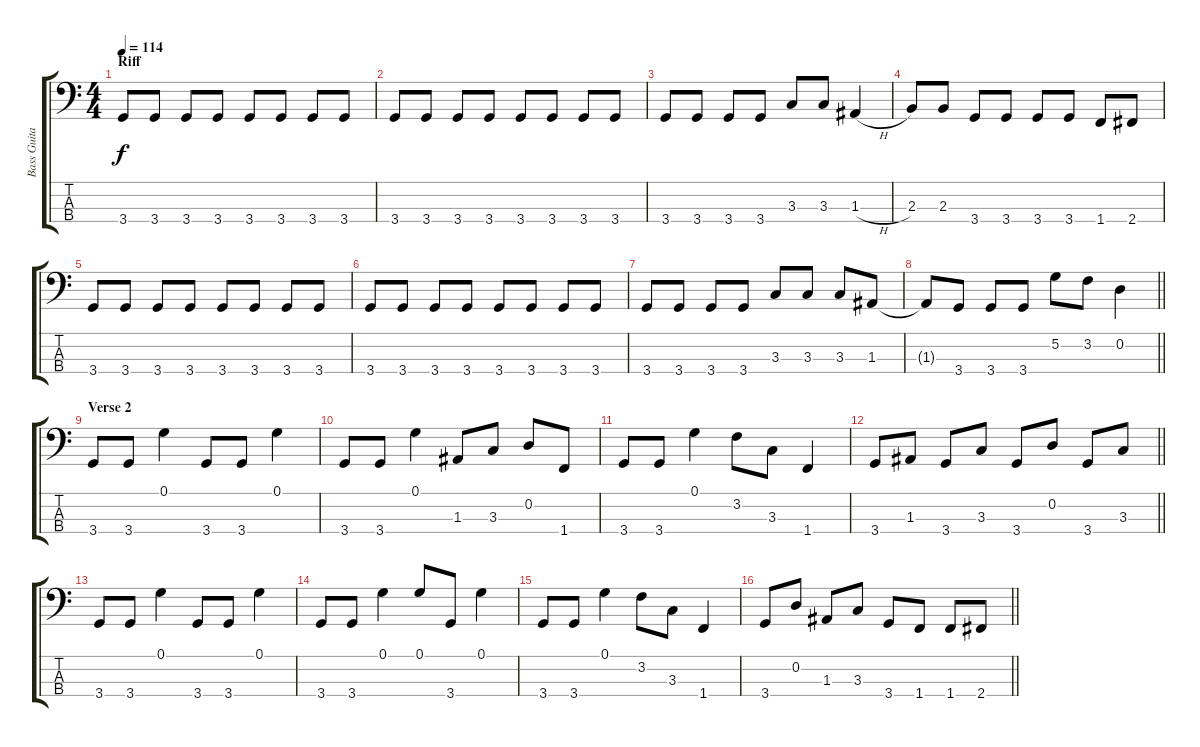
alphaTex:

\track ("Bass Guitar" "Bass Guita") {instrument electricbasspick}
\staff {score tabs}
\tuning (G2 D2 A1 E1) {hide}
\ts (4 4)
\section ("" "Riff")
\tempo 114
\clef f4
\ks c
3.4.8{dy f} 3.4.8 3.4.8 3.4.8 3.4.8 3.4.8 3.4.8 3.4.8 |
3.4.8 3.4.8 3.4.8 3.4.8 3.4.8 3.4.8 3.4.8 3.4.8 |
3.4.8 3.4.8 3.4.8 3.4.8 3.3.8 3.3.8 1.3{h}.4 |
2.3.8 2.3.8 3.4.8 3.4.8 3.4.8 3.4.8 1.4.8 2.4.8 |
3.4.8 3.4.8 3.4.8 3.4.8 3.4.8 3.4.8 3.4.8 3.4.8 |
3.4.8 3.4.8 3.4.8 3.4.8 3.4.8 3.4.8 3.4.8 3.4.8 |
3.4.8 3.4.8 3.4.8 3.4.8 3.3.8 3.3.8 3.3.8 1.3.8 |
\barLineRight lightlight
1.3{t}.8 3.4.8 3.4.8 3.4.8 5.2.8 3.2.8 0.2.4 |
\section ("" "Verse 2")
3.4.8 3.4.8 0.1.4 3.4.8 3.4.8 0.1.4 |
3.4.8 3.4.8 0.1.4 1.3.8 3.3.8 0.2.8 1.4.8 |
3.4.8 3.4.8 0.1.4 3.2.8 3.3.8 1.4.4 |
\barLineRight lightlight
3.4.8 1.3.8 3.4.8 3.3.8 3.4.8 0.2.8 3.4.8 3.3.8 |
3.4.8 3.4.8 0.1.4 3.4.8 3.4.8 0.1.4 |
3.4.8 3.4.8 0.1.4 0.1.8 3.4.8 0.1.4 |
3.4.8 3.4.8 0.1.4 3.2.8 3.3.8 1.4.4 |
\barLineRight lightlight
3.4.8 0.2.8 1.3.8 3.3.8 3.4.8 1.4.8 1.4.8 2.4.8
